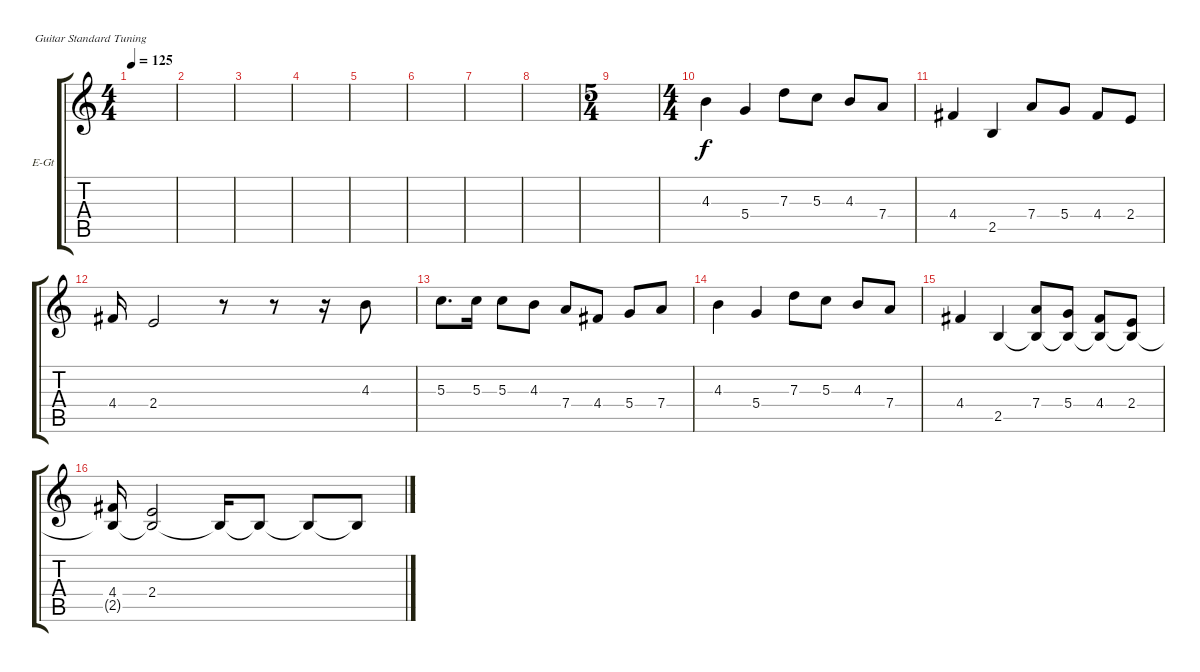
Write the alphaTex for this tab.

\defaultSystemsLayout 4
\bracketExtendMode groupsimilarinstruments
\firstSystemTrackNameOrientation horizontal
\otherSystemsTrackNameOrientation horizontal
\track ("Electric Guitar" "E-Gt") {instrument overdrivenguitar}
\staff {score tabs}
\tuning (E4 B3 G3 D3 A2 E2)
\ts (4 4)
\tempo 125
\clef g2
\ks c
|
|
|
|
|
|
|
|
\ts (5 4)
|
\ts (4 4)
4.3.4 5.4.4 7.3.8 5.3.8 4.3.8 7.4.8 |
4.4.4 2.5.4 7.4.8 5.4.8 4.4.8 2.4.8 |
4.4.16 2.4.2 r.8 r.8 r.16 4.3.8 |
5.3.8{d} 5.3.16 5.3.8 4.3.8 7.4.8 4.4.8 5.4.8 7.4.8 |
4.3.4 5.4.4 7.3.8 5.3.8 4.3.8 7.4.8 |
4.4.4 2.5.4 (7.4 2.5{t}).8 (5.4 2.5{t}).8 (4.4 2.5{t}).8 (2.4 2.5{t}).8 |
(4.4 2.5{t}).16 (2.4 2.5{t}).2 2.5{t}.16 2.5{t}.8 2.5{t}.8 2.5{t}.8{dy f}
